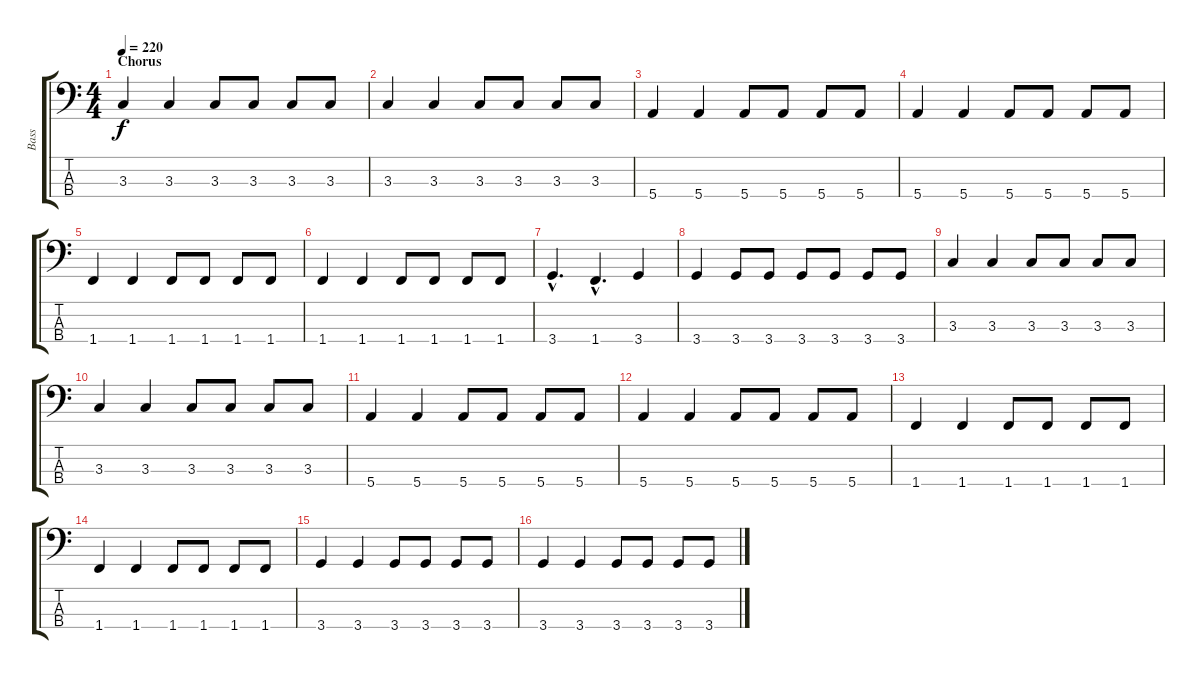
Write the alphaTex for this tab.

\track ("Bass" "Bass") {instrument electricbassfinger}
\staff {score tabs}
\tuning (G2 D2 A1 E1) {hide}
\ts (4 4)
\section ("" "Chorus")
\tempo 220
\clef f4
\ks c
3.3.4{dy f} 3.3.4 3.3.8 3.3.8 3.3.8 3.3.8 |
3.3.4 3.3.4 3.3.8 3.3.8 3.3.8 3.3.8 |
5.4.4 5.4.4 5.4.8 5.4.8 5.4.8 5.4.8 |
5.4.4 5.4.4 5.4.8 5.4.8 5.4.8 5.4.8 |
1.4.4 1.4.4 1.4.8 1.4.8 1.4.8 1.4.8 |
1.4.4 1.4.4 1.4.8 1.4.8 1.4.8 1.4.8 |
3.4{hac}.4{d} 1.4{hac}.4{d} 3.4.4 |
3.4.4 3.4.8 3.4.8 3.4.8 3.4.8 3.4.8 3.4.8 |
3.3.4 3.3.4 3.3.8 3.3.8 3.3.8 3.3.8 |
3.3.4 3.3.4 3.3.8 3.3.8 3.3.8 3.3.8 |
5.4.4 5.4.4 5.4.8 5.4.8 5.4.8 5.4.8 |
5.4.4 5.4.4 5.4.8 5.4.8 5.4.8 5.4.8 |
1.4.4 1.4.4 1.4.8 1.4.8 1.4.8 1.4.8 |
1.4.4 1.4.4 1.4.8 1.4.8 1.4.8 1.4.8 |
3.4.4 3.4.4 3.4.8 3.4.8 3.4.8 3.4.8 |
3.4.4 3.4.4 3.4.8 3.4.8 3.4.8 3.4.8
